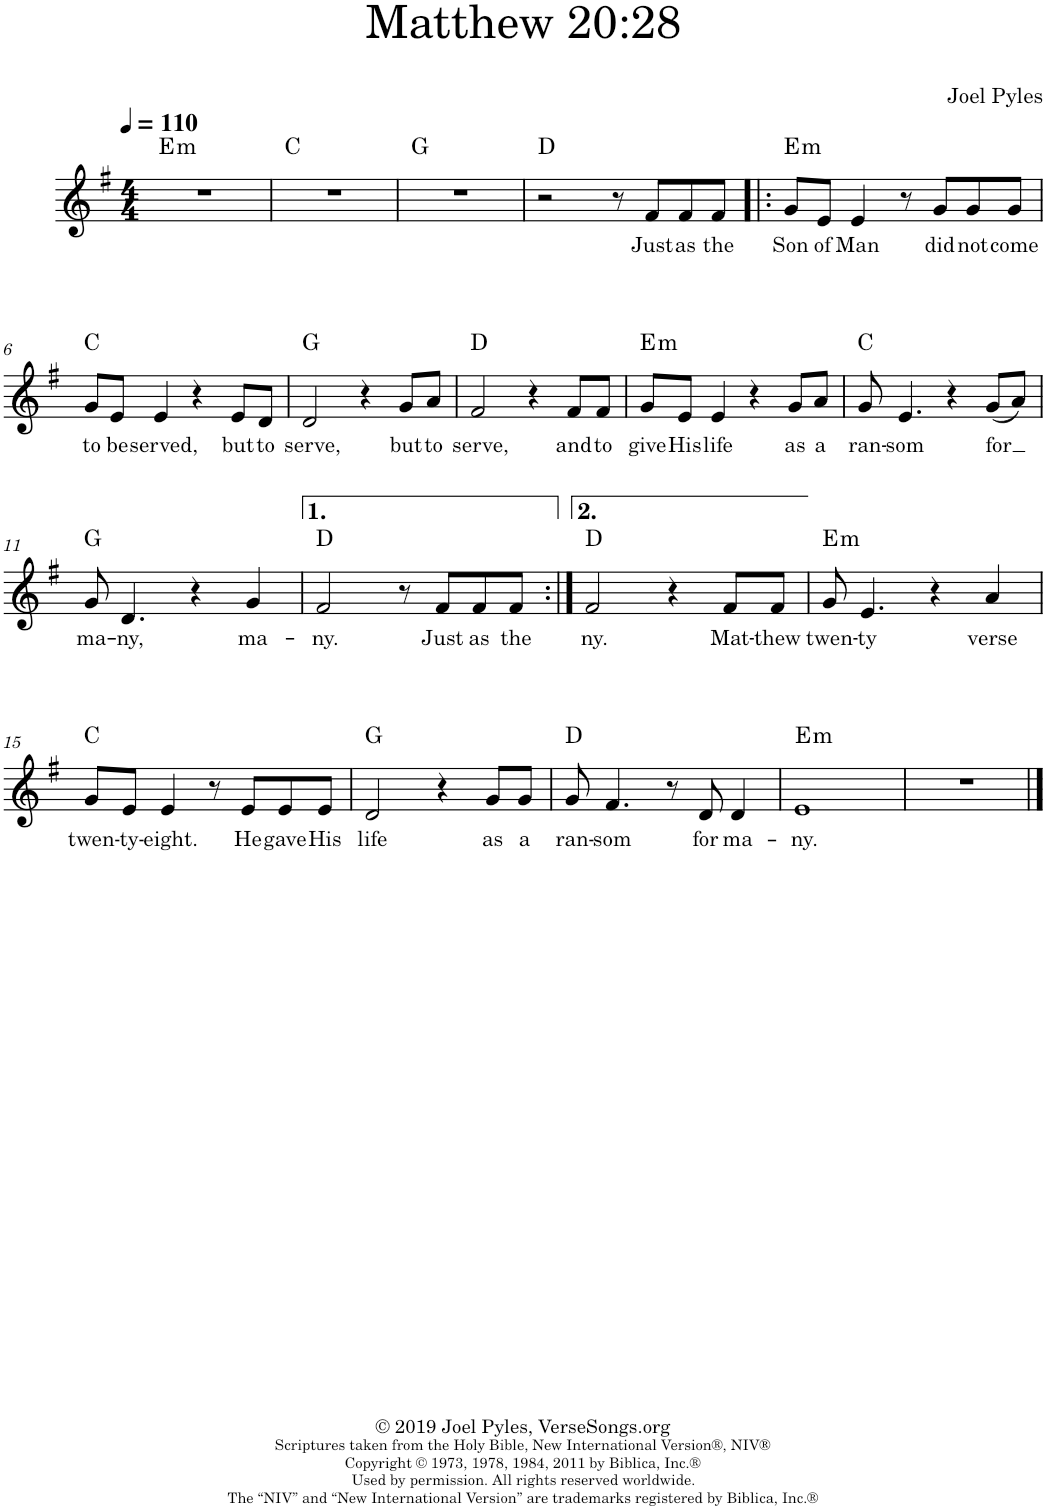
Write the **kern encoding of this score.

**kern	**text	**harte
*part1	*part1	*part1
*staff1	*staff1	*
*I"Piano	*	*
*I'Pno.	*	*
*clefG2	*	*
*k[f#]	*	*
*M4/4	*	*
*MM110	*	*
=1	=1	=1
!	!	!LO:H:kt=m
1r	.	E:min
=2	=2	=2
1r	.	C:maj
=3	=3	=3
1r	.	G:maj
=4	=4	=4
2r	.	D:maj
8r	.	.
!	!LO:LY:b	!
8f#/L	Just	.
!	!LO:LY:b	!
8f#/	as	.
!	!LO:LY:b	!
8f#/J	the	.
=5!|:	=5!|:	=5!|:
!	!LO:LY:b	!LO:H:kt=m
8g/L	Son	E:min
!	!LO:LY:b	!
8e/J	of	.
!	!LO:LY:b	!
4e/	Man	.
8r	.	.
!	!LO:LY:b	!
8g/L	did	.
!	!LO:LY:b	!
8g/	not	.
!	!LO:LY:b	!
8g/J	come	.
!!LO:LB:g=z
=6	=6	=6
!	!LO:LY:b	!
8g/L	to	C:maj
!	!LO:LY:b	!
8e/J	be	.
!	!LO:LY:b	!
4e/	served,	.
4r	.	.
!	!LO:LY:b	!
8e/L	but	.
!	!LO:LY:b	!
8d/J	to	.
=7	=7	=7
!	!LO:LY:b	!
2d/	serve,	G:maj
4r	.	.
!	!LO:LY:b	!
8g/L	but	.
!	!LO:LY:b	!
8a/J	to	.
=8	=8	=8
!	!LO:LY:b	!
2f#/	serve,	D:maj
4r	.	.
!	!LO:LY:b	!
8f#/L	and	.
!	!LO:LY:b	!
8f#/J	to	.
=9	=9	=9
!	!LO:LY:b	!LO:H:kt=m
8g/L	give	E:min
!	!LO:LY:b	!
8e/J	His	.
!	!LO:LY:b	!
4e/	life	.
4r	.	.
!	!LO:LY:b	!
8g/L	as	.
!	!LO:LY:b	!
8a/J	a	.
=10	=10	=10
!	!LO:LY:b	!
8g/	ran-	C:maj
!	!LO:LY:b	!
4.e/	-som	.
4r	.	.
!	!LO:LY:b	!
(8g/L	for	.
8a/J)	.	.
!!LO:LB:g=z
=11	=11	=11
!	!LO:LY:b	!
8g/	ma-	G:maj
!	!LO:LY:b	!
4.d/	-ny,	.
4r	.	.
!	!LO:LY:b	!
4g/	ma-	.
=12	=12	=12
!	!LO:LY:b	!
2f#/	-ny.	D:maj
8r	.	.
!	!LO:LY:b	!
8f#/L	Just	.
!	!LO:LY:b	!
8f#/	as	.
!	!LO:LY:b	!
8f#/J	the	.
=13:|!	=13:|!	=13:|!
!	!LO:LY:b	!
2f#/	ny.	D:maj
4r	.	.
!	!LO:LY:b	!
8f#/L	Mat-	.
!	!LO:LY:b	!
8f#/J	-thew	.
=14	=14	=14
!	!LO:LY:b	!LO:H:kt=m
8g/	twen-	E:min
!	!LO:LY:b	!
4.e/	-ty	.
4r	.	.
!	!LO:LY:b	!
4a/	verse	.
!!LO:LB:g=z
=15	=15	=15
!	!LO:LY:b	!
8g/L	twen-	C:maj
!	!LO:LY:b	!
8e/J	-ty-	.
!	!LO:LY:b	!
4e/	-eight.	.
8r	.	.
!	!LO:LY:b	!
8e/L	He	.
!	!LO:LY:b	!
8e/	gave	.
!	!LO:LY:b	!
8e/J	His	.
=16	=16	=16
!	!LO:LY:b	!
2d/	life	G:maj
4r	.	.
!	!LO:LY:b	!
8g/L	as	.
!	!LO:LY:b	!
8g/J	a	.
=17	=17	=17
!	!LO:LY:b	!
8g/	ran-	D:maj
!	!LO:LY:b	!
4.f#/	-som	.
8r	.	.
!	!LO:LY:b	!
8d/	for	.
!	!LO:LY:b	!
4d/	ma-	.
=18	=18	=18
!	!LO:LY:b	!LO:H:kt=m
1e	-ny.	E:min
=19	=19	=19
1r	.	.
==	==	==
*-	*-	*-
